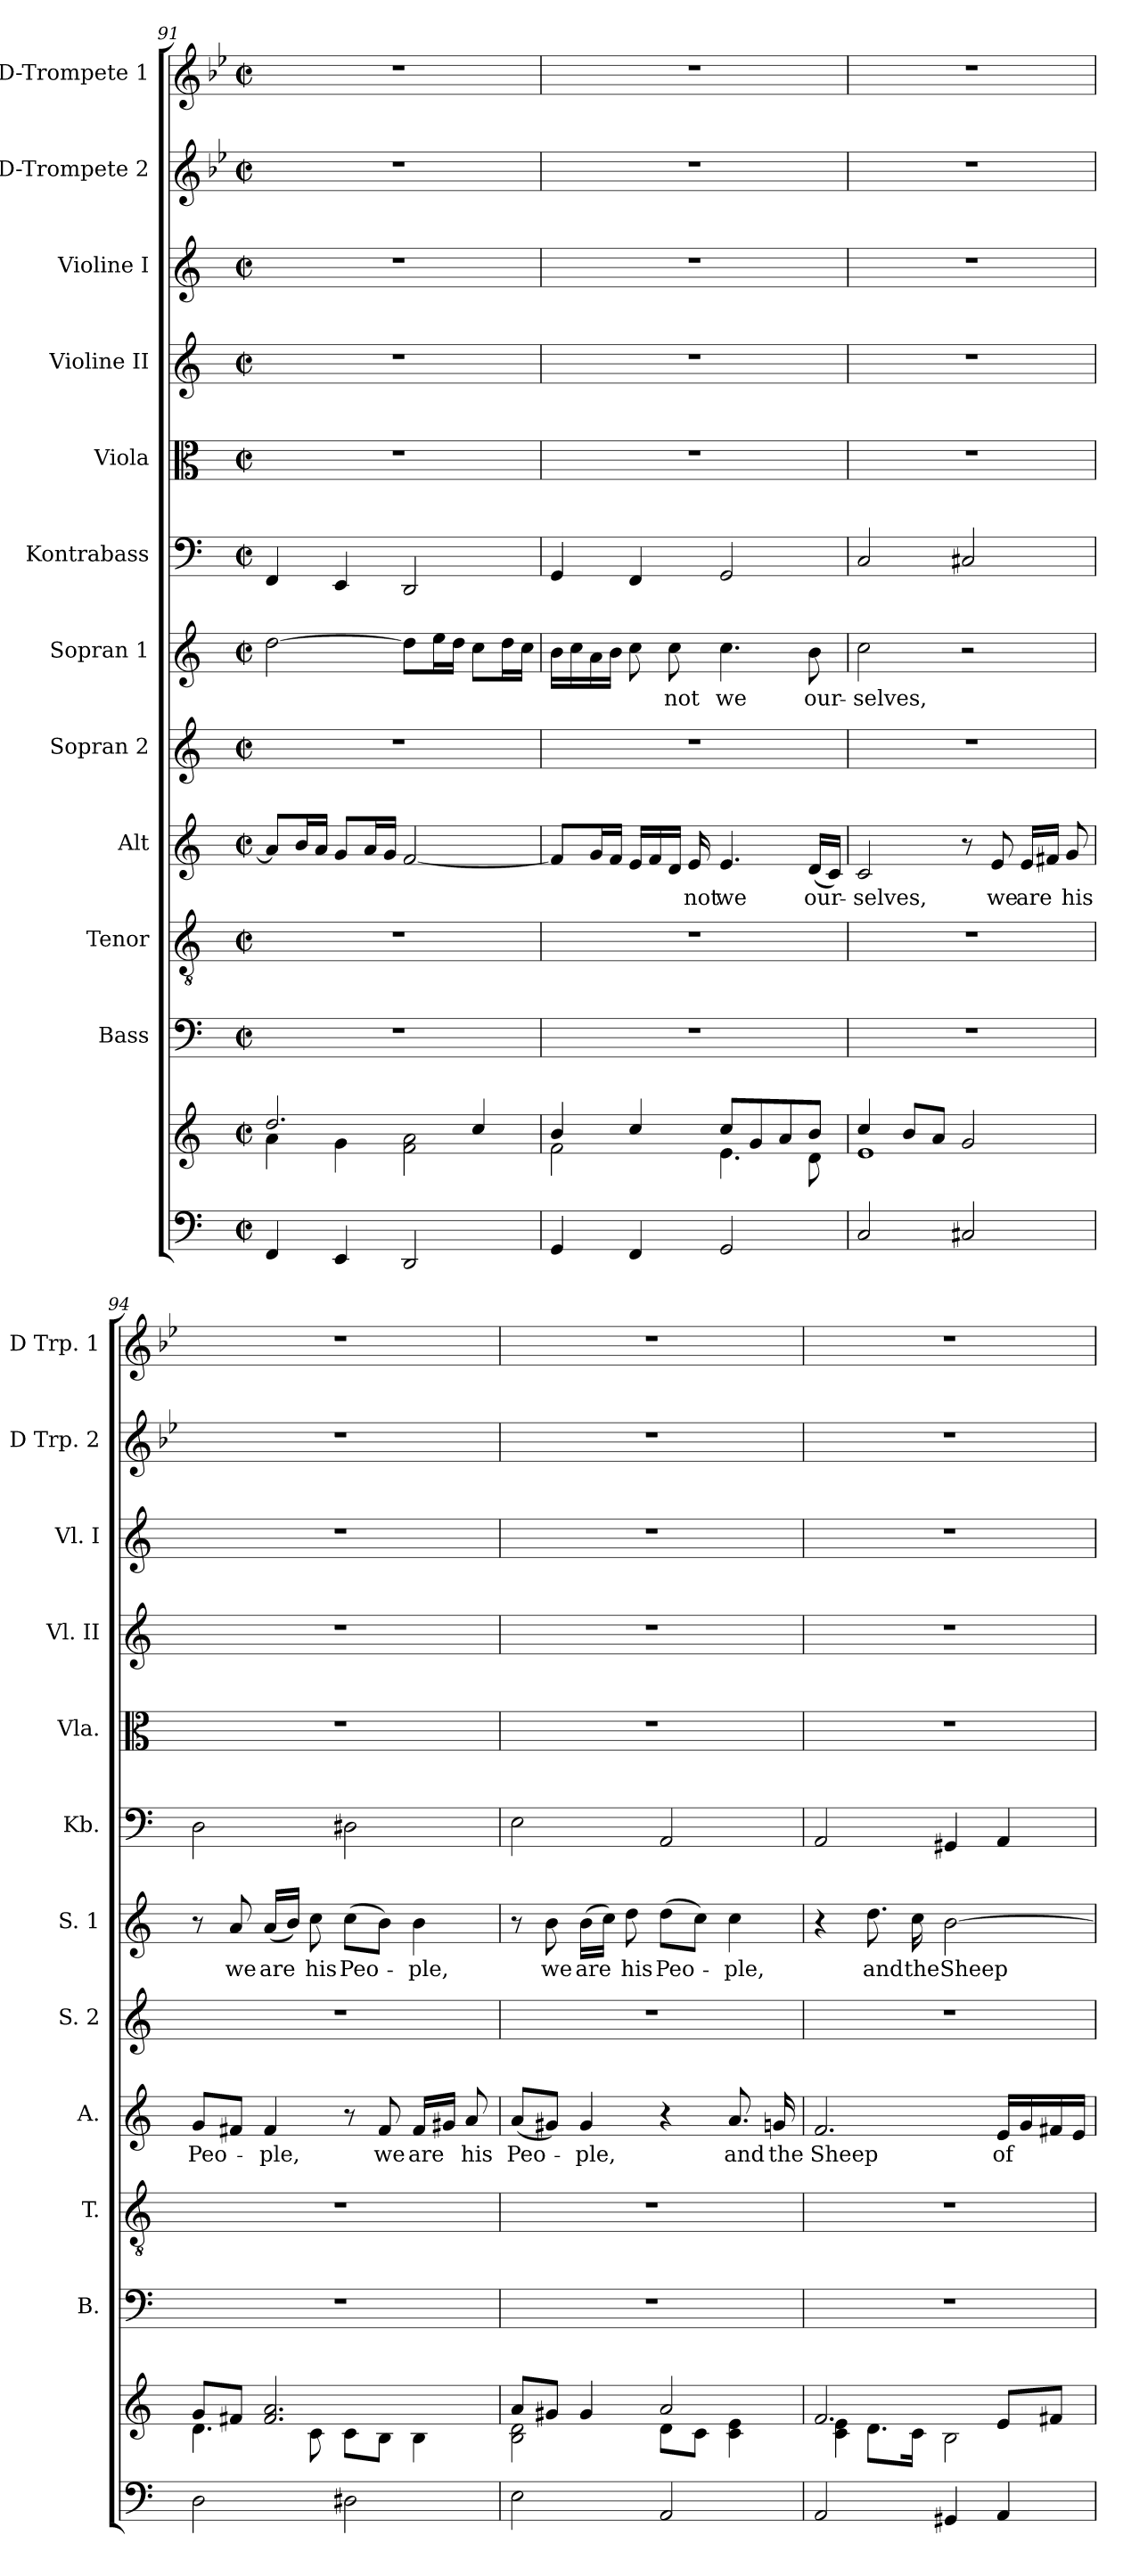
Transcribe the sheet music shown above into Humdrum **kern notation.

**kern	**kern	**kern	**kern	**kern	**text	**kern	**kern	**text	**kern	**kern	**kern	**kern	**kern	**kern
*part12	*part12	*part11	*part10	*part9	*part9	*part8	*part7	*part7	*part6	*part5	*part4	*part3	*part2	*part1
*staff13	*staff12	*staff11	*staff10	*staff9	*staff9	*staff8	*staff7	*staff7	*staff6	*staff5	*staff4	*staff3	*staff2	*staff1
*	*	*I"Bass	*I"Tenor	*I"Alt	*	*I"Sopran 2	*I"Sopran 1	*	*I"Kontrabass	*I"Viola	*I"Violine II	*I"Violine I	*I"D-Trompete 2	*I"D-Trompete 1
*	*	*I'B.	*I'T.	*I'A.	*	*I'S. 2	*I'S. 1	*	*I'Kb.	*I'Vla.	*I'Vl. II	*I'Vl. I	*I'D Trp. 2	*I'D Trp. 1
*clefF4	*clefG2	*clefF4	*clefGv2	*clefG2	*	*clefG2	*clefG2	*	*clefF4	*clefC3	*clefG2	*clefG2	*clefG2	*clefG2
*	*	*	*	*	*	*	*	*	*ITrd7c12	*	*	*	*ITrd-1c-2	*ITrd-1c-2
*k[]	*k[]	*k[]	*k[]	*k[]	*	*k[]	*k[]	*	*k[]	*k[]	*k[]	*k[]	*k[]	*k[]
*C:	*C:	*C:	*C:	*C:	*	*C:	*C:	*	*C:	*C:	*C:	*C:	*C:	*C:
*M2/2	*M2/2	*M2/2	*M2/2	*M2/2	*	*M2/2	*M2/2	*	*M2/2	*M2/2	*M2/2	*M2/2	*M2/2	*M2/2
*met(c|)	*met(c|)	*met(c|)	*met(c|)	*met(c|)	*	*met(c|)	*met(c|)	*	*met(c|)	*met(c|)	*met(c|)	*met(c|)	*met(c|)	*met(c|)
=91	=91	=91	=91	=91	=91	=91	=91	=91	=91	=91	=91	=91	=91	=91
*	*^	*	*	*	*	*	*	*	*	*	*	*	*	*
4FF/	2.dd/	4a\	1r	1r	8a/L]	.	1r	[2dd\	.	4FFF/	1r	1r	1r	1r	1r
.	.	.	.	.	16b/L	.	.	.	.	.	.	.	.	.	.
.	.	.	.	.	16a/JJ	.	.	.	.	.	.	.	.	.	.
4EE/	.	4g\	.	.	8g/L	.	.	.	.	4EEE/	.	.	.	.	.
.	.	.	.	.	16a/L	.	.	.	.	.	.	.	.	.	.
.	.	.	.	.	16g/JJ	.	.	.	.	.	.	.	.	.	.
2DD/	.	2f\ 2a\	.	.	[2f/	.	.	8dd\L]	.	2DDD/	.	.	.	.	.
.	.	.	.	.	.	.	.	16ee\L	.	.	.	.	.	.	.
.	.	.	.	.	.	.	.	16dd\JJ	.	.	.	.	.	.	.
.	4cc/	.	.	.	.	.	.	8cc\L	.	.	.	.	.	.	.
.	.	.	.	.	.	.	.	16dd\L	.	.	.	.	.	.	.
.	.	.	.	.	.	.	.	16cc\JJ	.	.	.	.	.	.	.
!!LO:PB:g=z
=92	=92	=92	=92	=92	=92	=92	=92	=92	=92	=92	=92	=92	=92	=92	=92
4GG/	4b/	2f\	1r	1r	8f/L]	.	1r	16b\LL	.	4GGG/	1r	1r	1r	1r	1r
.	.	.	.	.	.	.	.	16cc\	.	.	.	.	.	.	.
.	.	.	.	.	16g/L	.	.	16a\	.	.	.	.	.	.	.
.	.	.	.	.	16f/JJ	.	.	16b\JJ	.	.	.	.	.	.	.
4FF/	4cc/	.	.	.	16e/LL	.	.	8cc\	.	4FFF/	.	.	.	.	.
.	.	.	.	.	16f/	.	.	.	.	.	.	.	.	.	.
!	!	!	!	!	!	!	!	!	!LO:LY:b	!	!	!	!	!	!
.	.	.	.	.	16d/JJ	.	.	8cc\	not	.	.	.	.	.	.
!	!	!	!	!	!	!LO:LY:b	!	!	!	!	!	!	!	!	!
.	.	.	.	.	16e/	not	.	.	.	.	.	.	.	.	.
!	!	!	!	!	!	!LO:LY:b	!	!	!LO:LY:b	!	!	!	!	!	!
2GG/	8cc/L	4.e\	.	.	4.e/	we	.	4.cc\	we	2GGG/	.	.	.	.	.
.	8g/	.	.	.	.	.	.	.	.	.	.	.	.	.	.
.	8a/	.	.	.	.	.	.	.	.	.	.	.	.	.	.
!	!	!	!	!	!	!LO:LY:b	!	!	!LO:LY:b	!	!	!	!	!	!
.	8b/J	8d\	.	.	(<16d/LL	our-	.	8b\	our-	.	.	.	.	.	.
.	.	.	.	.	16c/JJ)	.	.	.	.	.	.	.	.	.	.
=93	=93	=93	=93	=93	=93	=93	=93	=93	=93	=93	=93	=93	=93	=93	=93
!	!	!	!	!	!	!LO:LY:b	!	!	!LO:LY:b	!	!	!	!	!	!
2C/	4cc/	1e	1r	1r	2c/	-selves,	1r	2cc\	-selves,	2CC/	1r	1r	1r	1r	1r
.	8b/L	.	.	.	.	.	.	.	.	.	.	.	.	.	.
.	8a/J	.	.	.	.	.	.	.	.	.	.	.	.	.	.
2C#X/	2g/	.	.	.	8r	.	.	2r	.	2CC#X/	.	.	.	.	.
!	!	!	!	!	!	!LO:LY:b	!	!	!	!	!	!	!	!	!
.	.	.	.	.	8e/	we	.	.	.	.	.	.	.	.	.
!	!	!	!	!	!	!LO:LY:b	!	!	!	!	!	!	!	!	!
.	.	.	.	.	16e/LL	are	.	.	.	.	.	.	.	.	.
.	.	.	.	.	16f#X/JJ	.	.	.	.	.	.	.	.	.	.
!	!	!	!	!	!	!LO:LY:b	!	!	!	!	!	!	!	!	!
.	.	.	.	.	8g/	his	.	.	.	.	.	.	.	.	.
=94	=94	=94	=94	=94	=94	=94	=94	=94	=94	=94	=94	=94	=94	=94	=94
!	!	!	!	!	!	!LO:LY:b	!	!	!	!	!	!	!	!	!
2D\	8g/L	4.d\	1r	1r	8g/L	Peo-	1r	8r	.	2DD\	1r	1r	1r	1r	1r
!	!	!	!	!	!	!	!	!	!LO:LY:b	!	!	!	!	!	!
.	8f#X/J	.	.	.	8f#X/J	.	.	8a/	we	.	.	.	.	.	.
!	!	!	!	!	!	!LO:LY:b	!	!	!LO:LY:b	!	!	!	!	!	!
.	2.f#/ 2.a/	.	.	.	4f#/	-ple,	.	(<16a/LL	are	.	.	.	.	.	.
.	.	.	.	.	.	.	.	16b/JJ)	.	.	.	.	.	.	.
!	!	!	!	!	!	!	!	!	!LO:LY:b	!	!	!	!	!	!
.	.	8c\	.	.	.	.	.	8cc\	his	.	.	.	.	.	.
!	!	!	!	!	!	!	!	!	!LO:LY:b	!	!	!	!	!	!
2D#X\	.	8c\L	.	.	8r	.	.	(>8cc\L	Peo-	2DD#X\	.	.	.	.	.
!	!	!	!	!	!	!LO:LY:b	!	!	!	!	!	!	!	!	!
.	.	8B\J	.	.	8f#/	we	.	8b\J)	.	.	.	.	.	.	.
!	!	!	!	!	!	!LO:LY:b	!	!	!LO:LY:b	!	!	!	!	!	!
.	.	4B\	.	.	16f#/LL	are	.	4b\	-ple,	.	.	.	.	.	.
.	.	.	.	.	16g#X/JJ	.	.	.	.	.	.	.	.	.	.
!	!	!	!	!	!	!LO:LY:b	!	!	!	!	!	!	!	!	!
.	.	.	.	.	8a/	his	.	.	.	.	.	.	.	.	.
!!LO:PB:g=z
=95	=95	=95	=95	=95	=95	=95	=95	=95	=95	=95	=95	=95	=95	=95	=95
!	!	!	!	!	!	!LO:LY:b	!	!	!	!	!	!	!	!	!
2E\	8a/L	2B\ 2d\	1r	1r	(<8a/L	Peo-	1r	8r	.	2EE\	1r	1r	1r	1r	1r
!	!	!	!	!	!	!	!	!	!LO:LY:b	!	!	!	!	!	!
.	8g#X/J	.	.	.	8g#X/J)	.	.	8b\	we	.	.	.	.	.	.
!	!	!	!	!	!	!LO:LY:b	!	!	!LO:LY:b	!	!	!	!	!	!
.	4g#/	.	.	.	4g#/	-ple,	.	(>16b\LL	are	.	.	.	.	.	.
.	.	.	.	.	.	.	.	16cc\JJ)	.	.	.	.	.	.	.
!	!	!	!	!	!	!	!	!	!LO:LY:b	!	!	!	!	!	!
.	.	.	.	.	.	.	.	8dd\	his	.	.	.	.	.	.
!	!	!	!	!	!	!	!	!	!LO:LY:b	!	!	!	!	!	!
2AA/	2a/	8d\L	.	.	4r	.	.	(>8dd\L	Peo-	2AAA/	.	.	.	.	.
.	.	8c\J	.	.	.	.	.	8cc\J)	.	.	.	.	.	.	.
!	!	!	!	!	!	!LO:LY:b	!	!	!LO:LY:b	!	!	!	!	!	!
.	.	4c\ 4e\	.	.	8.a/	and	.	4cc\	-ple,	.	.	.	.	.	.
!	!	!	!	!	!	!LO:LY:b	!	!	!	!	!	!	!	!	!
.	.	.	.	.	16gn/	the	.	.	.	.	.	.	.	.	.
=96	=96	=96	=96	=96	=96	=96	=96	=96	=96	=96	=96	=96	=96	=96	=96
!	!	!	!	!	!	!LO:LY:b	!	!	!	!	!	!	!	!	!
2AA/	2.f/	4c\ 4e\	1r	1r	2.f/	Sheep	1r	4r	.	2AAA/	1r	1r	1r	1r	1r
!	!	!	!	!	!	!	!	!	!LO:LY:b	!	!	!	!	!	!
.	.	8.d\L	.	.	.	.	.	8.dd\	and	.	.	.	.	.	.
!	!	!	!	!	!	!	!	!	!LO:LY:b	!	!	!	!	!	!
.	.	16c\Jk	.	.	.	.	.	16cc\	the	.	.	.	.	.	.
!	!	!	!	!	!	!	!	!	!LO:LY:b	!	!	!	!	!	!
4GG#X/	.	2B\	.	.	.	.	.	[2b\	Sheep	4GGG#X/	.	.	.	.	.
!	!	!	!	!	!	!LO:LY:b	!	!	!	!	!	!	!	!	!
4AA/	8e/L	.	.	.	16e/LL	of	.	.	.	4AAA/	.	.	.	.	.
.	.	.	.	.	16g/	.	.	.	.	.	.	.	.	.	.
.	8f#X/J	.	.	.	16f#X/	.	.	.	.	.	.	.	.	.	.
.	.	.	.	.	16e/JJ	.	.	.	.	.	.	.	.	.	.
*	*v	*v	*	*	*	*	*	*	*	*	*	*	*	*	*
=	=	=	=	=	=	=	=	=	=	=	=	=	=	=
*-	*-	*-	*-	*-	*-	*-	*-	*-	*-	*-	*-	*-	*-	*-
